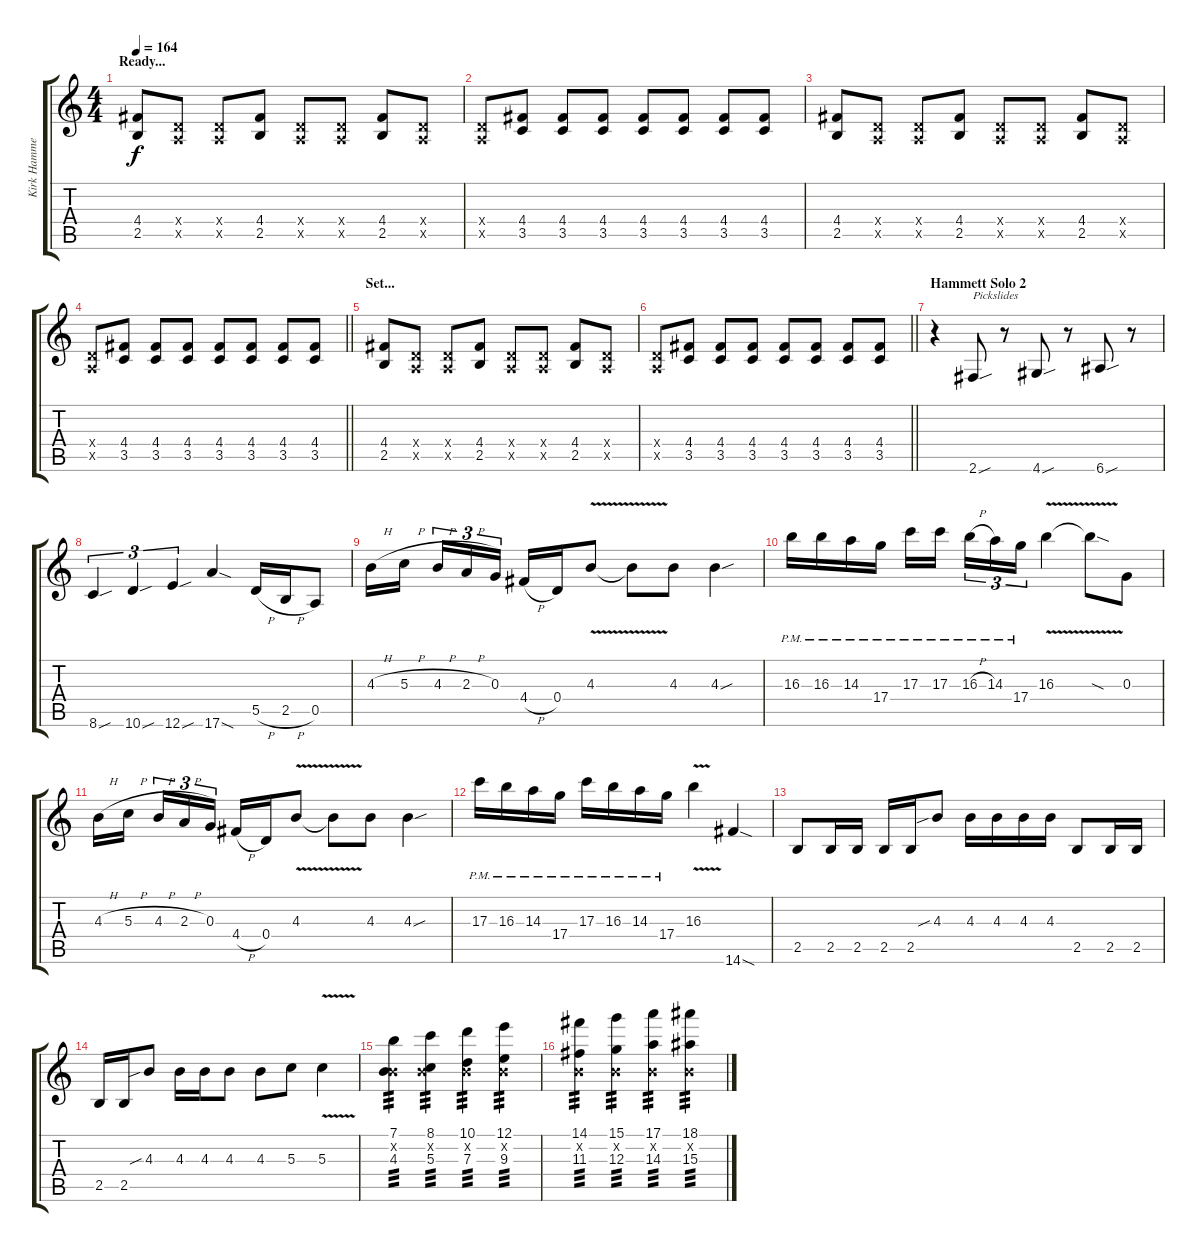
\track ("Kirk Hammett" "Kirk Hamme") {instrument distortionguitar}
\staff {score tabs}
\tuning (E4 B3 G3 D3 A2 E2) {hide}
\ts (4 4)
\section ("" "Ready...")
\tempo 164
\clef g2
\ks c
(4.4 2.5).8{dy f} (0.4{x} 0.5{x}).8 (0.4{x} 0.5{x}).8 (4.4 2.5).8 (0.4{x} 0.5{x}).8 (0.4{x} 0.5{x}).8 (4.4 2.5).8 (0.4{x} 0.5{x}).8 |
(0.4{x} 0.5{x}).8 (4.4 3.5).8 (4.4 3.5).8 (4.4 3.5).8 (4.4 3.5).8 (4.4 3.5).8 (4.4 3.5).8 (4.4 3.5).8 |
(4.4 2.5).8 (0.4{x} 0.5{x}).8 (0.4{x} 0.5{x}).8 (4.4 2.5).8 (0.4{x} 0.5{x}).8 (0.4{x} 0.5{x}).8 (4.4 2.5).8 (0.4{x} 0.5{x}).8 |
\barLineRight lightlight
(0.4{x} 0.5{x}).8 (4.4 3.5).8 (4.4 3.5).8 (4.4 3.5).8 (4.4 3.5).8 (4.4 3.5).8 (4.4 3.5).8 (4.4 3.5).8 |
\section ("" "Set...")
(4.4 2.5).8 (0.4{x} 0.5{x}).8 (0.4{x} 0.5{x}).8 (4.4 2.5).8 (0.4{x} 0.5{x}).8 (0.4{x} 0.5{x}).8 (4.4 2.5).8 (0.4{x} 0.5{x}).8 |
\barLineRight lightlight
(0.4{x} 0.5{x}).8 (4.4 3.5).8 (4.4 3.5).8 (4.4 3.5).8 (4.4 3.5).8 (4.4 3.5).8 (4.4 3.5).8 (4.4 3.5).8 |
\section ("" "Hammett Solo 2")
r.4 2.6{sou}.8{txt "Pickslides"} r.8 4.6{sou}.8 r.8 6.6{sou}.8 r.8 |
8.6{sou}.4{tu (3 2)} 10.6{sou}.4{tu (3 2)} 12.6{sou}.4{tu (3 2)} 17.6{sod}.4 5.5{h}.16 2.5{h}.16 0.5.8 |
4.3{h}.16 5.3{h}.16{beam splitsecondary} 4.3{h}.16{tu (3 2)} 2.3{h}.16{tu (3 2)} 0.3.16{tu (3 2)} 4.4{h}.16 0.4.16 4.3{v}.8 4.3{t}.8 4.3.8 4.3{sou}.4 |
16.3{pm}.16 16.3{pm}.16 14.3{pm}.16 17.4{pm}.16 17.3{pm}.16 17.3{pm}.16{beam splitsecondary} 16.3{h pm}.16{tu (3 2)} 14.3{pm}.16{tu (3 2)} 17.4{pm}.16{tu (3 2)} 16.3{v}.4 16.3{v sod t}.8 0.3.8 |
4.3{h}.16 5.3{h}.16{beam splitsecondary} 4.3{h}.16{tu (3 2)} 2.3{h}.16{tu (3 2)} 0.3.16{tu (3 2)} 4.4{h}.16 0.4.16 4.3{v}.8 4.3{t}.8 4.3.8 4.3{sou}.4 |
17.3{pm}.16 16.3{pm}.16 14.3{pm}.16 17.4{pm}.16 17.3{pm}.16 16.3{pm}.16 14.3{pm}.16 17.4{pm}.16 16.3{v}.4 14.6{sod}.4 |
2.5.8 2.5.16 2.5.16 2.5.16 2.5.16 4.3{sib}.8 4.3.16 4.3.16 4.3.16 4.3.16 2.5.8 2.5.16 2.5.16 |
2.5.16 2.5.16 4.3{sib}.8 4.3.16 4.3.16 4.3.8 4.3.8 5.3.8 5.3{v}.4 |
(7.1 0.2{x} 4.3).4{tp 3} (8.1 0.2{x} 5.3).4{tp 3} (10.1 0.2{x} 7.3).4{tp 3} (12.1 0.2{x} 9.3).4{tp 3} |
(14.1 0.2{x} 11.3).4{tp 3} (15.1 0.2{x} 12.3).4{tp 3} (17.1 0.2{x} 14.3).4{tp 3} (18.1 0.2{x} 15.3).4{tp 3}
